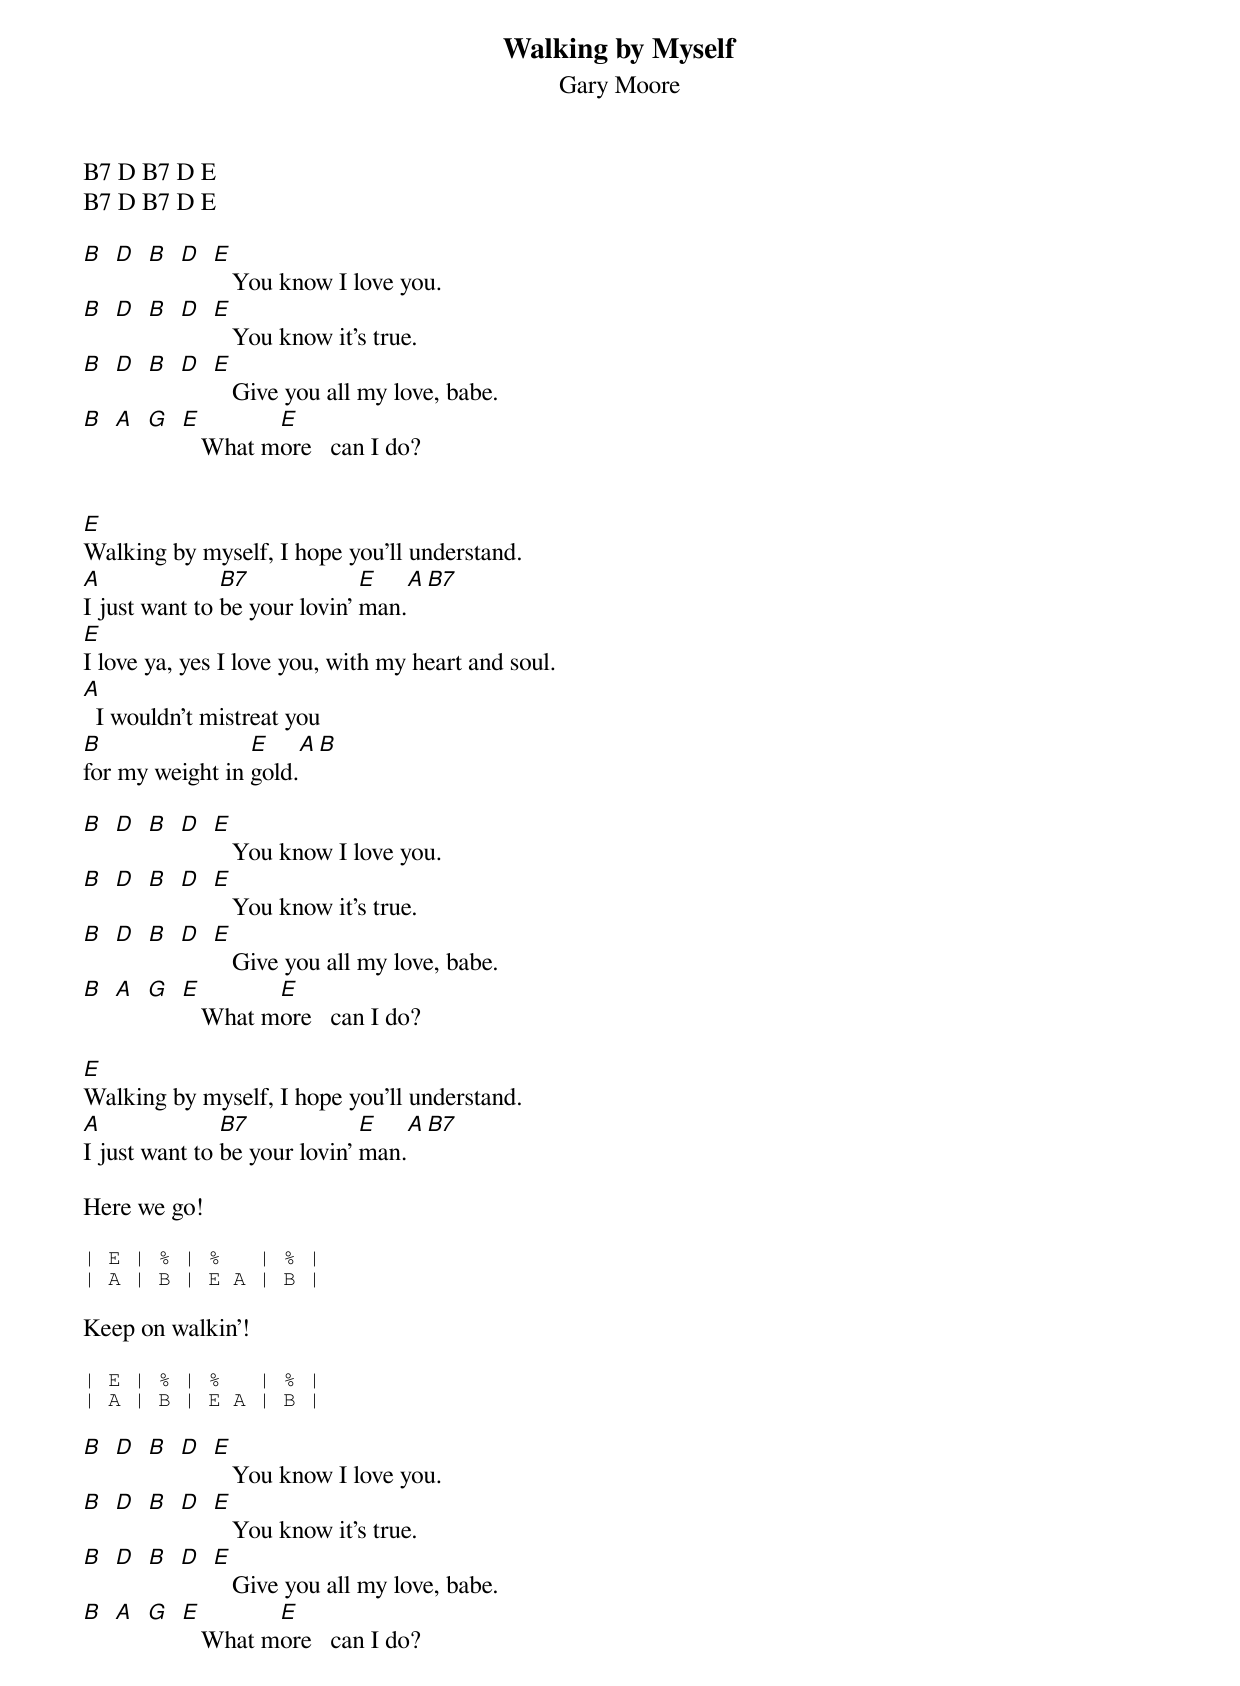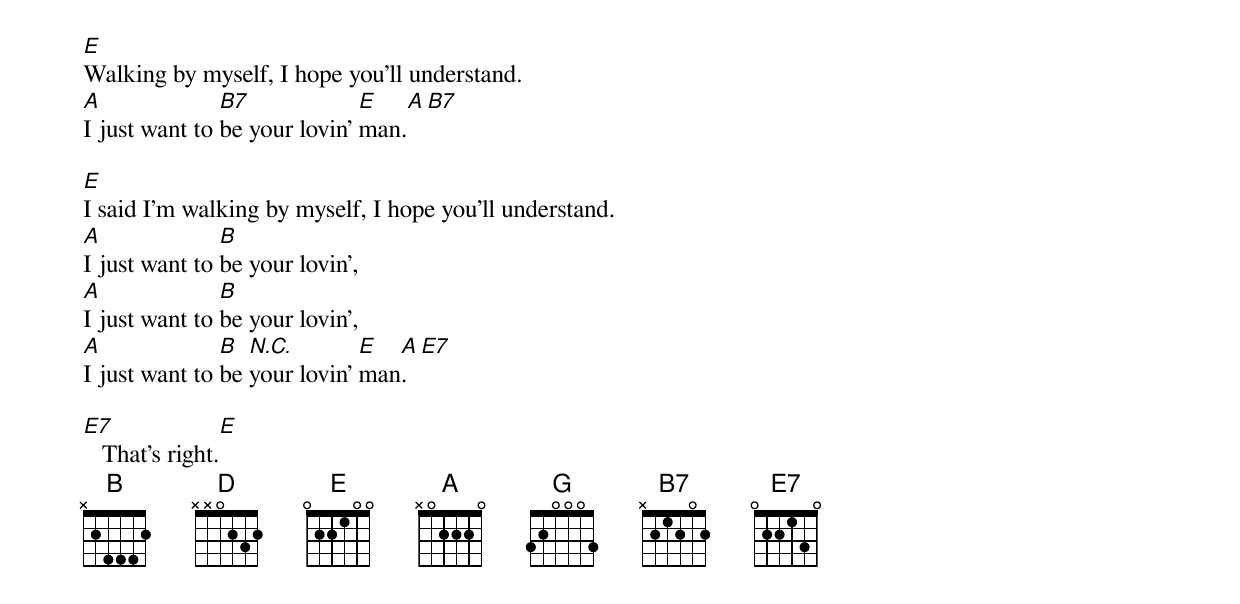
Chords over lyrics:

Walking by Myself
Gary Moore

B7 D B7 D E
B7 D B7 D E

B D B D E
           You know I love you.
B D B D E
           You know it's true.
B D B D E
           Give you all my love, babe.
B A G E        E
         What more   can I do?


E
Walking by myself, I hope you'll understand.
A              B7             E    A  B7
I just want to be your lovin' man.
E
I love ya, yes I love you, with my heart and soul.
A
  I wouldn't mistreat you
B                E     A  B
for my weight in gold.

B D B D E
           You know I love you.
B D B D E
           You know it's true.
B D B D E
           Give you all my love, babe.
B A G E        E
         What more   can I do?

E
Walking by myself, I hope you'll understand.
A              B7             E    A  B7
I just want to be your lovin' man.

Here we go!

| E | % | %   | % |
| A | B | E A | B |

Keep on walkin'!

| E | % | %   | % |
| A | B | E A | B |

B D B D E
           You know I love you.
B D B D E
           You know it's true.
B D B D E
           Give you all my love, babe.
B A G E        E
         What more   can I do?

E
Walking by myself, I hope you'll understand.
A              B7             E    A  B7
I just want to be your lovin' man.

E
I said I'm walking by myself, I hope you'll understand.
A              B
I just want to be your lovin',
A              B
I just want to be your lovin',
A              B  N.C.        E  A  E7
I just want to be your lovin' man.

E7                 E
   That's right.
